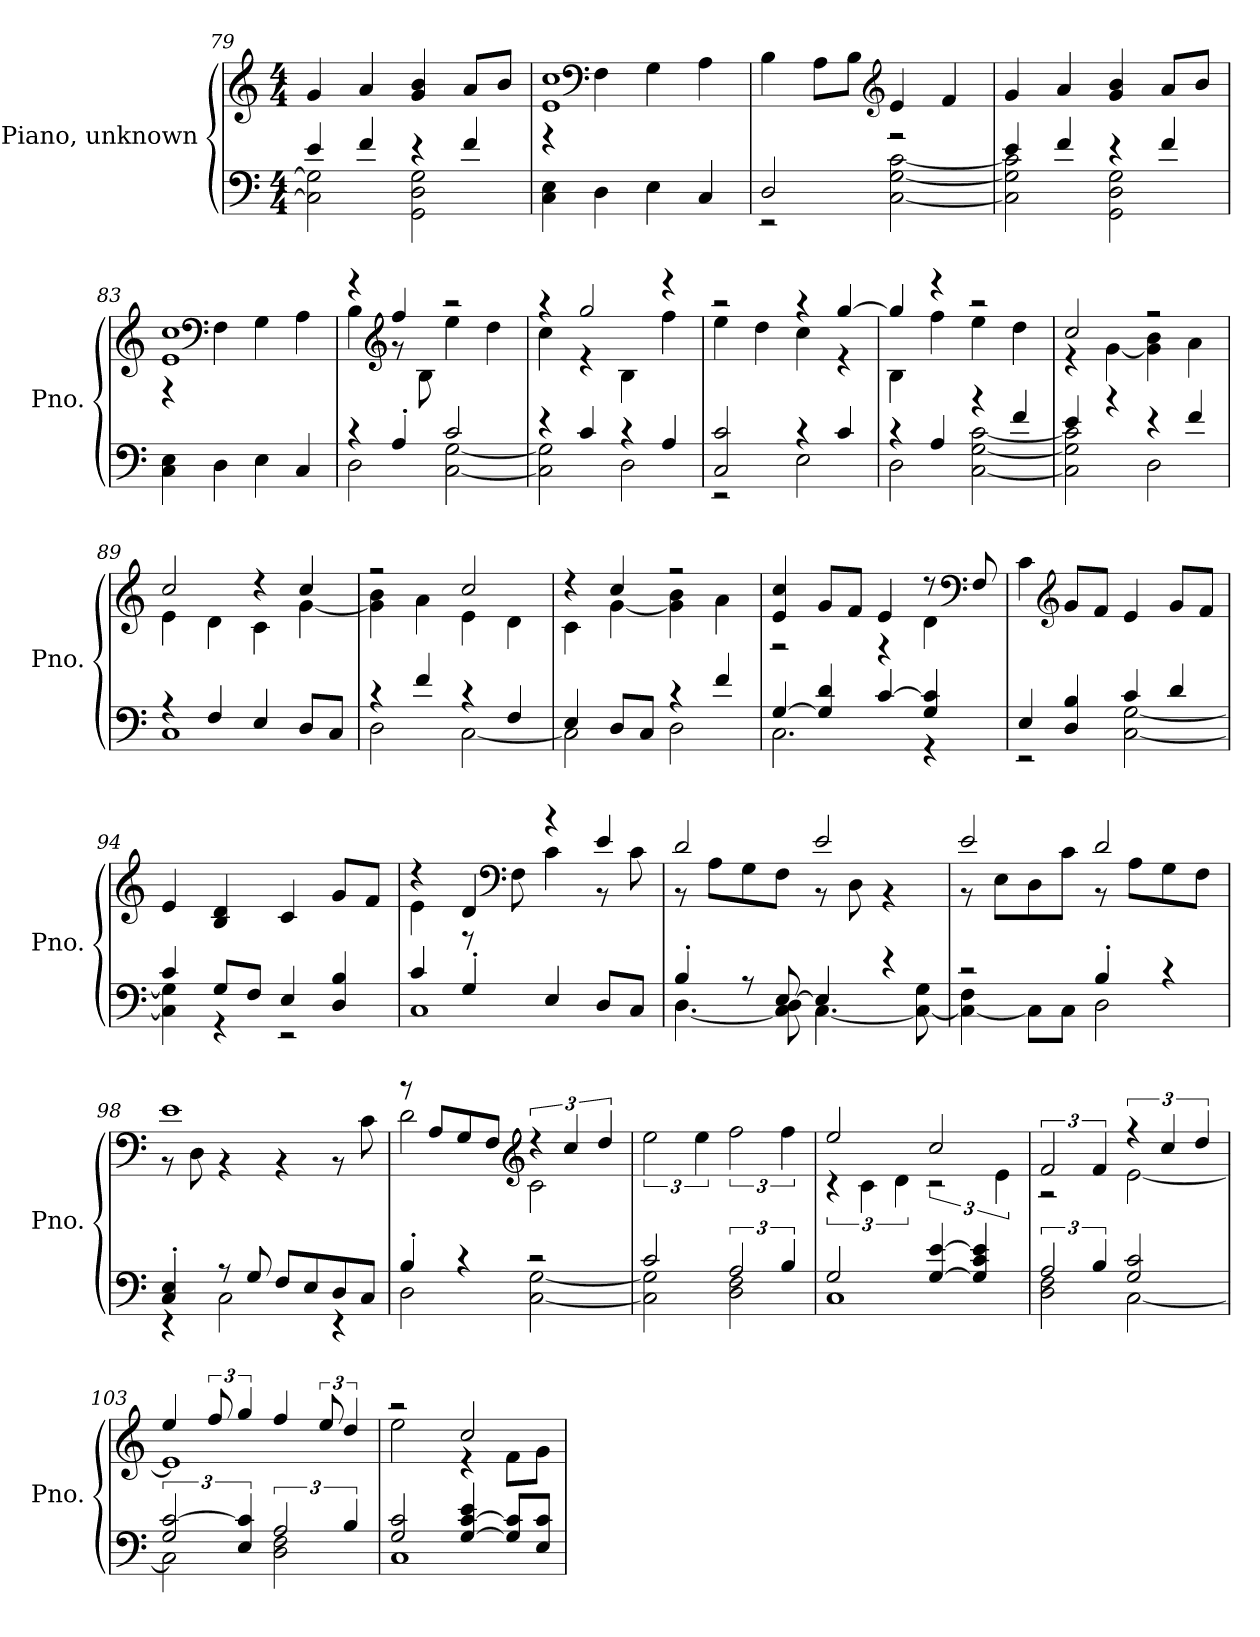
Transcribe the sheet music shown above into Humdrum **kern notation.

**kern	**kern
*part1	*part1
*staff2	*staff1
*I"Piano, unknown	*
*I'Pno.	*
!!LO:PB:g=z
*clefF4	*clefG2
*k[]	*k[]
*M4/4	*M4/4
=79	=79
*^	*
4e/	2C\] 2G\]	4g/
4f/	.	4a/
4r	2GG\ 2D\ 2G\	4g/ 4b/
4f/	.	8a/L
.	.	8b/J
*v	*v	*
=80	=80
*	*^
4C\ 4E\	1e 1cc	4r
*	*clefF4	*
4D\	.	4F\
4E\	.	4G\
4C/	.	4A\
*	*v	*v
=81	=81
*^	*
2D/	2r	4B\
.	.	8A\L
.	.	8B\J
*	*	*clefG2
2r	[2C\ [2G\ [2c\	4e/
.	.	4f/
=82	=82	=82
4e/	2C\] 2G\] 2c\]	4g/
4f/	.	4a/
4r	2GG\ 2D\ 2G\	4g/ 4b/
4f/	.	8a/L
.	.	8b/J
*v	*v	*
=83	=83
*	*^
4C\ 4E\	1e 1cc	4r
*	*clefF4	*
4D\	.	4F\
4E\	.	4G\
4C/	.	4A\
=84	=84	=84
*^	*	*
4r	2D\	4r	4B\
*	*	*clefG2	*
4A'/	.	4ff/	8r
.	.	.	8B\
2c/	[2C\ [2G\	2r	4ee\
.	.	.	4dd\
!!LO:LB:g=z	!!
=85	=85	=85	=85
4r	2C\] 2G\]	4r	4cc\
4c/	.	2gg/	4r
4r	2D\	.	4B\
4A/	.	4r	4ff\
=86	=86	=86	=86
2C/ 2c/	2r	2r	4ee\
.	.	.	4dd\
4r	2E\	4r	4cc\
4c/	.	[4gg/	4r
=87	=87	=87	=87
4r	2D\	4gg/]	4B\
4A/	.	4r	4ff\
4r	[2C\ [2G\ [2c\	2r	4ee\
4f/	.	.	4dd\
=88	=88	=88	=88
4e/	2C\] 2G\] 2c\]	2cc/	4r
4r	.	.	[4g\
4r	2D\	2r	4g\] 4b\
4f/	.	.	4a\
=89	=89	=89	=89
4r	1C	2cc/	4e\
4F/	.	.	4d\
4E/	.	4r	4c\
8D/L	.	4cc/	[4g\
8C/J	.	.	.
=90	=90	=90	=90
4r	2D\	2r	4g\] 4b\
4f/	.	.	4a\
4r	[2C\	2cc/	4e\
4F/	.	.	4d\
=91	=91	=91	=91
4E/	2C\]	4r	4c\
8D/L	.	4cc/	[4g\
8C/J	.	.	.
4r	2D\	2r	4g\] 4b\
4f/	.	.	4a\
!!LO:LB:g=z	!!
=92	=92	=92	=92
[4G/	2.C\	4e/ 4cc/	2r
4G/] 4d/	.	8g/L	.
.	.	8f/J	.
[4c/	.	4e/	4r
4G/ 4c/]	4r	8r	4d\
*	*	*clefF4	*
.	.	8F/	.
*	*	*v	*v
=93	=93	=93
4E/	2r	4c\
*	*	*clefG2
4D/ 4B/	.	8g/L
.	.	8f/J
4c/	[2C\ [2G\	4e/
4d/	.	8g/L
.	.	8f/J
=94	=94	=94
4c/	4C\] 4G\]	4e/
8G/L	4r	4B/ 4d/
8F/J	.	.
4E/	2r	4c/
4D/ 4B/	.	8g/L
.	.	8f/J
=95	=95	=95
*	*	*^
4c/	1C	4r	4e\
4G'/	.	4d/	8r
*	*	*clefF4	*
.	.	.	8F\
4E/	.	4r	4c\
8D/L	.	4e/	8r
8C/J	.	.	8c\
!!LO:LB:g=z	!!
=96	=96	=96	=96
4B'/	[4.D\	2d/	8r
.	.	.	8A\L
8r	.	.	8G\
[8E/	8C\ 8D\]	.	8F\J
4E/]	[4.C\	2e/	8r
.	.	.	8D\
4r	.	.	4r
.	8C\_ 8G\	.	.
=97	=97	=97	=97
2r	4C\_ 4F\	2e/	8r
.	.	.	8E\L
.	8C\L]	.	8D\
.	8C\J	.	8c\J
4B'/	2D\	2d/	8r
.	.	.	8A\L
4r	.	.	8G\
.	.	.	8F\J
=98	=98	=98	=98
4C/' 4E/'	4r	1e	8r
.	.	.	8D\
8r	2C\	.	4r
8G/	.	.	.
8F/L	.	.	4r
8E/	.	.	.
8D/	4r	.	8r
8C/J	.	.	8c\
=99	=99	=99	=99
4B'/	2D\	8r	2d\
.	.	8A/L	.
4r	.	8G/	.
.	.	8F/J	.
*	*	*clefG2	*
2r	[2C\ [2G\	6r	2c\
.	.	6cc/	.
.	.	6dd/	.
*	*	*v	*v
=100	=100	=100
2c/	2C\] 2G\]	3ee\
.	.	6ee\
3A/	2D\ 2F\	3ff\
6B/	.	6ff\
!!LO:LB:g=z
=101	=101	=101
*	*	*^
2G/	1C	2ee/	6r
.	.	.	6c\
.	.	.	6d\
[4G/ [4e/	.	2cc/	3r
4G/] 4c/ 4e/]	.	.	.
.	.	.	6e\
=102	=102	=102	=102
3A/	2D\ 2F\	3f/	2r
6B/	.	6f/	.
2G/ 2c/	[2C\	6r	[2e\
.	.	6cc/	.
.	.	6dd/	.
=103	=103	=103	=103
3G/ [3c/	2C\]	4ee/	1e]
.	.	12ff/	.
6E/ 6c/]	.	6gg/	.
3A/	2D\ 2F\	4ff/	.
.	.	12ee/	.
6B/	.	6dd/	.
=104	=104	=104	=104
2G/ 2c/	1C	2r	2ee\
[4G/ [4c/ 4e/	.	2cc/	4r
8G/] 8c/]L	.	.	8f\L
8E/ 8c/J	.	.	8g\J
*v	*v	*	*
*	*v	*v
=	=
*-	*-
